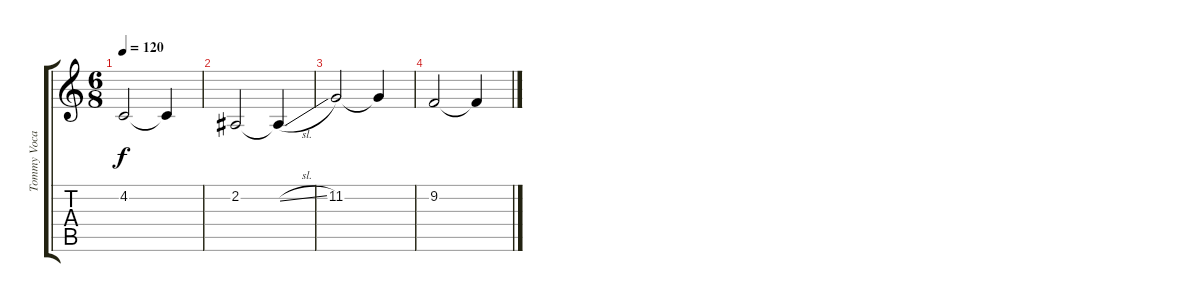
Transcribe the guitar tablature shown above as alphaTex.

\track ("Tommy Vocals" "Tommy Voca") {instrument flute}
\staff {score tabs}
\tuning (Db4 Ab3 E3 B2 Gb2 Db2) {hide}
\ts (6 8)
\tempo 120
\clef g2
\ks c
4.2.2{dy f} 4.2{t}.4 |
2.2.2 2.2{sl t}.4 |
11.2.2 11.2{t}.4 |
9.2.2 9.2{t}.4
